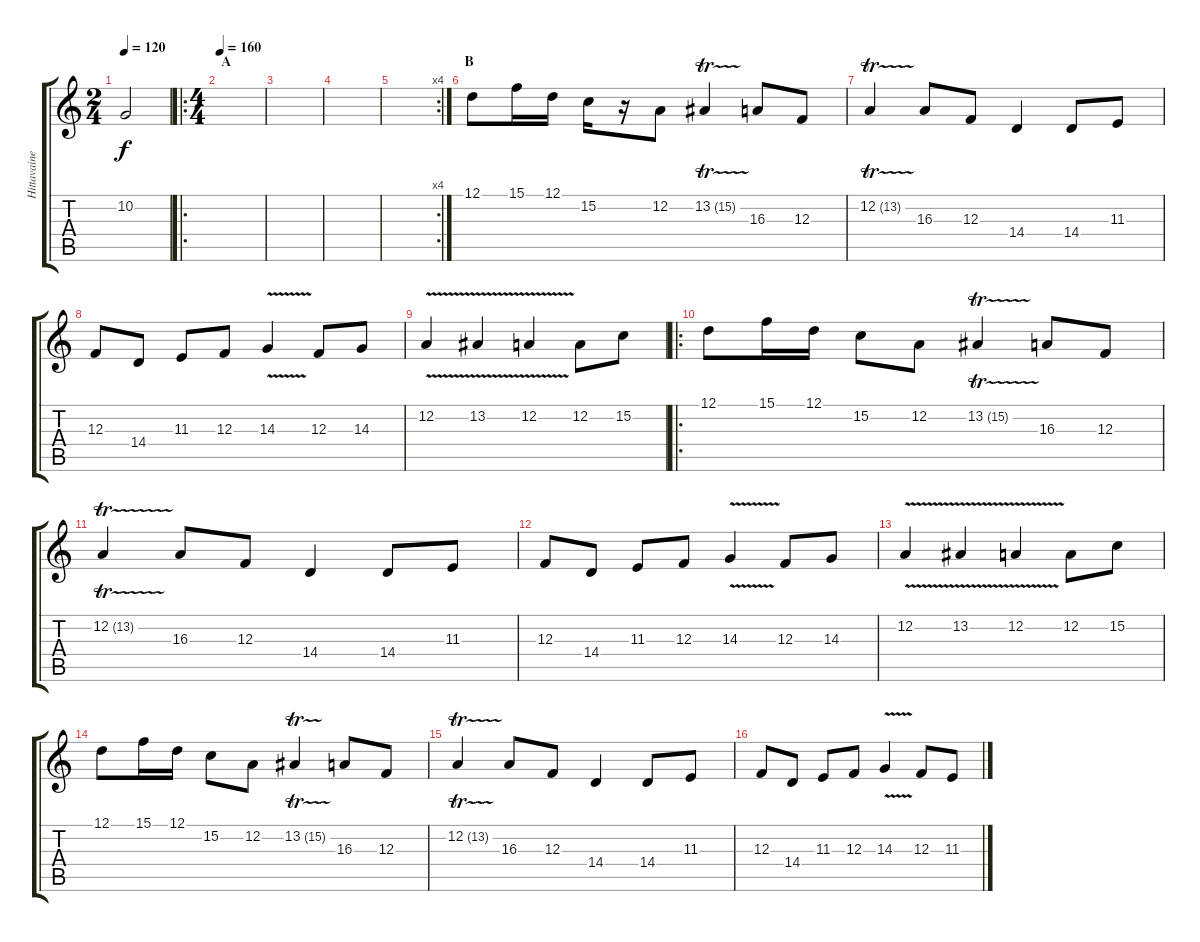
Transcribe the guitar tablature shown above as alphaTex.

\track ("Hittavainen" "Hittavaine") {instrument violin}
\staff {score tabs}
\tuning (D4 A3 F3 C3 G2 D2) {hide}
\ts (2 4)
\tempo 120
\clef g2
\ks c
10.2{t}.2{dy f} |
\ro
\ts (4 4)
\section ("" "A")
\tempo 160
|
|
|
\rc 4
|
\section ("" "B")
12.1.8 15.1.16 12.1.16 15.2.16 r.16 12.2.8 13.2{tr (15 32)}.4 16.3.8 12.3.8 |
12.2{tr (13 32)}.4 16.3.8 12.3.8 14.4.4 14.4.8 11.3.8 |
12.3.8 14.4.8 11.3.8 12.3.8 14.3{v}.4 12.3.8 14.3.8 |
12.2{v}.4 13.2{v}.4 12.2{v}.4 12.2.8 15.2.8 |
\ro
12.1.8 15.1.16 12.1.16 15.2.8 12.2.8 13.2{tr (15 32)}.4 16.3.8 12.3.8 |
12.2{tr (13 32)}.4 16.3.8 12.3.8 14.4.4 14.4.8 11.3.8 |
12.3.8 14.4.8 11.3.8 12.3.8 14.3{v}.4 12.3.8 14.3.8 |
12.2{v}.4 13.2{v}.4 12.2{v}.4 12.2.8 15.2.8 |
12.1.8 15.1.16 12.1.16 15.2.8 12.2.8 13.2{tr (15 32)}.4 16.3.8 12.3.8 |
12.2{tr (13 32)}.4 16.3.8 12.3.8 14.4.4 14.4.8 11.3.8 |
12.3.8 14.4.8 11.3.8 12.3.8 14.3{v}.4 12.3.8 11.3.8
